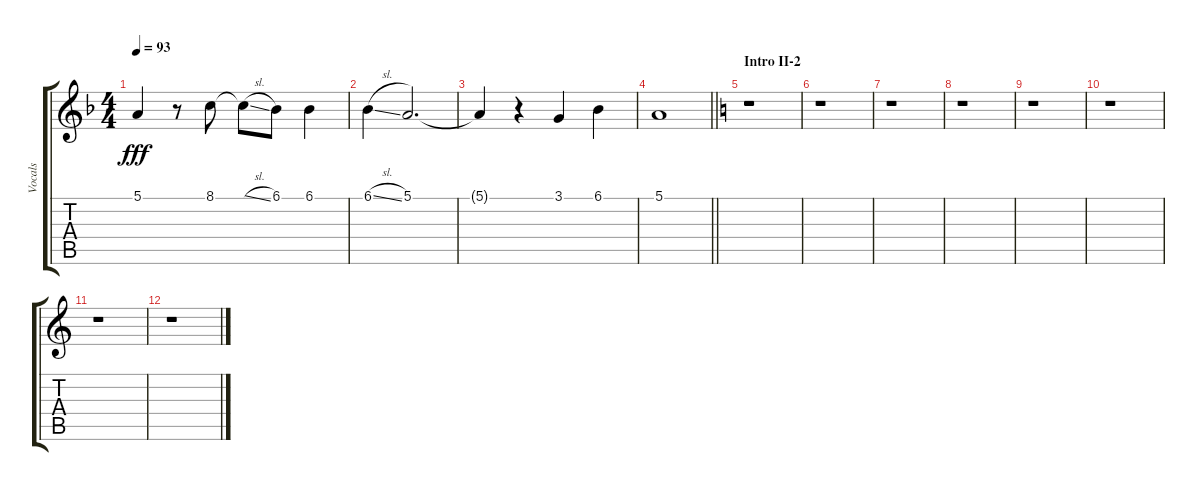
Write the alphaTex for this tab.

\track ("Vocals" "Vocals") {instrument voiceoohs}
\staff {score tabs}
\tuning (E4 B3 G3 D3 A2 E2) {hide}
\ts (4 4)
\tempo 93
\clef g2
\ks f
5.1{t}.4{dy fff} r.8 8.1.8 8.1{sl t}.8 6.1.8 6.1.4 |
6.1{sl}.4 5.1.2{d} |
5.1{t}.4 r.4 3.1.4 6.1.4 |
\barLineRight lightlight
5.1.1 |
\section ("" "Intro II-2")
\ks c
r.1 |
r.1 |
r.1 |
r.1 |
r.1 |
r.1 |
r.1 |
r.1
